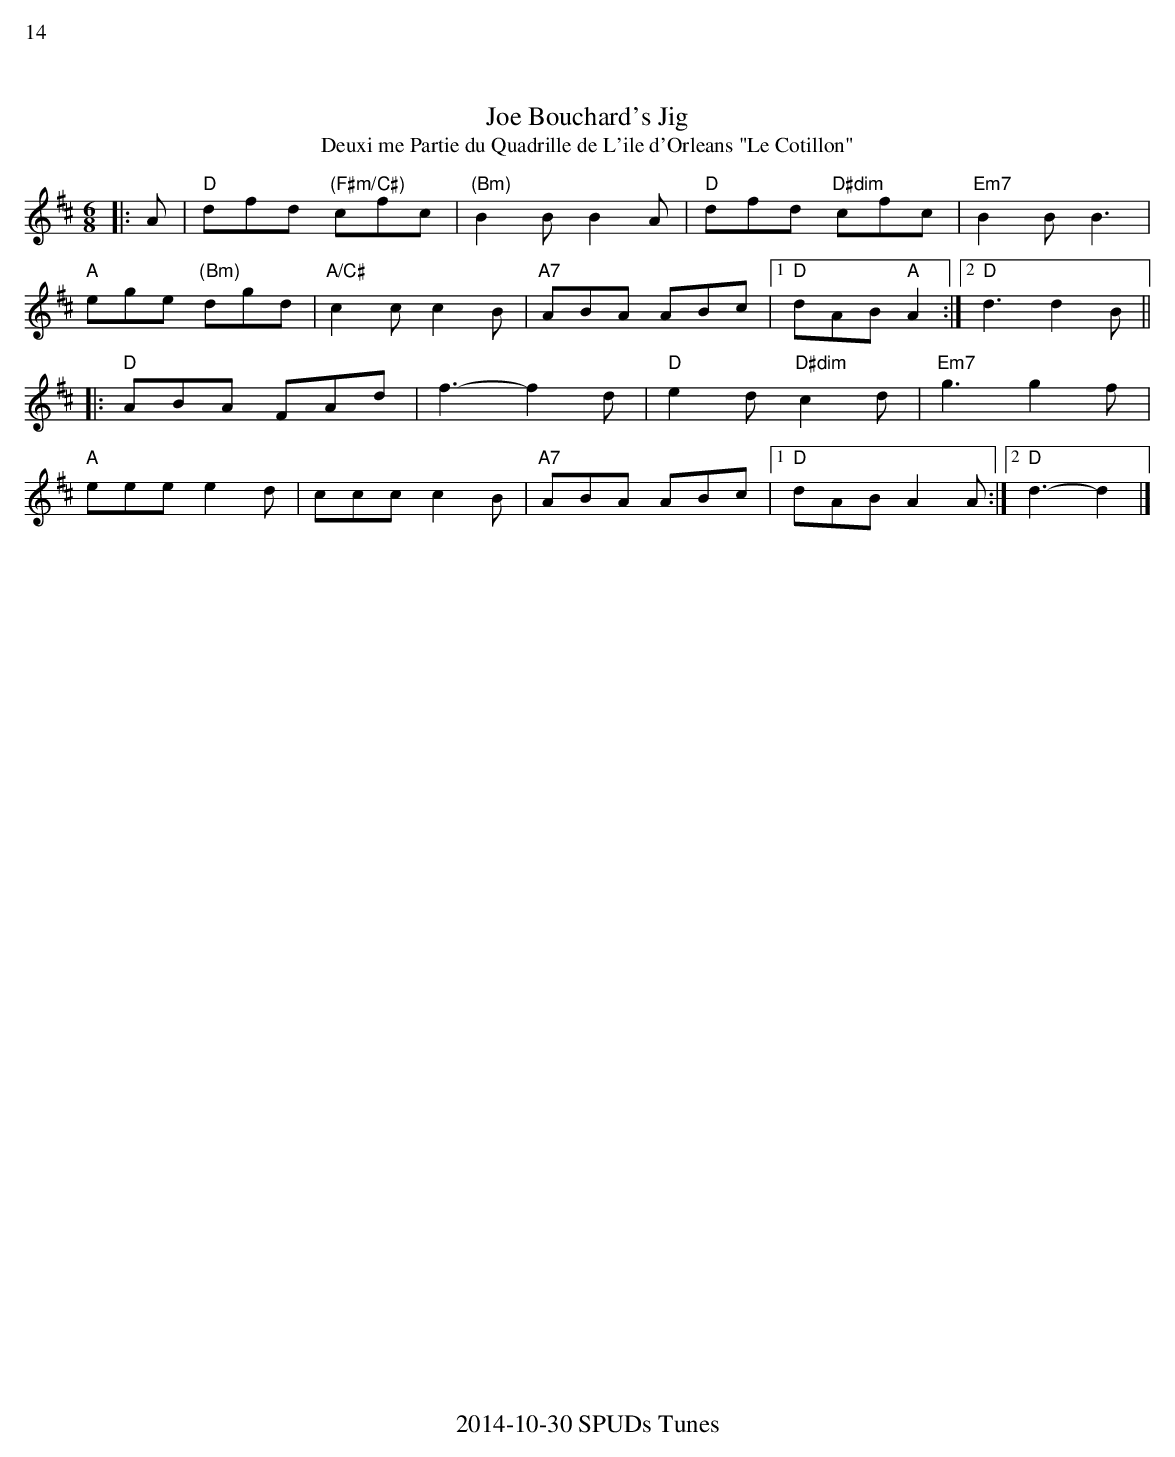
X:1
%%text 14
T:Joe Bouchard's Jig
T:Deuxime Partie du Quadrille de L'ile d'Orleans "Le Cotillon"
M:6/8
K:D
|:A| "D"dfd "(F#m/C#)"cfc |"(Bm)" B2B B2 A | "D"dfd "D#dim"cfc | "Em7" B2 B B3 |
"A" ege "(Bm)"dgd | "A/C#"c2c c2B | "A7"ABA ABc |1 "D"dAB "A"A2 :|2"D"d3 d2 B||
|:"D"ABA FAd | f3-f2 d|"D"e2d "D#dim" c2d | "Em7"g3 g2 f |
 "A"eee e2 d | ccc c2 B | "A7"ABA ABc |1"D"dAB A2 A :|2"D"d3-d2|]
